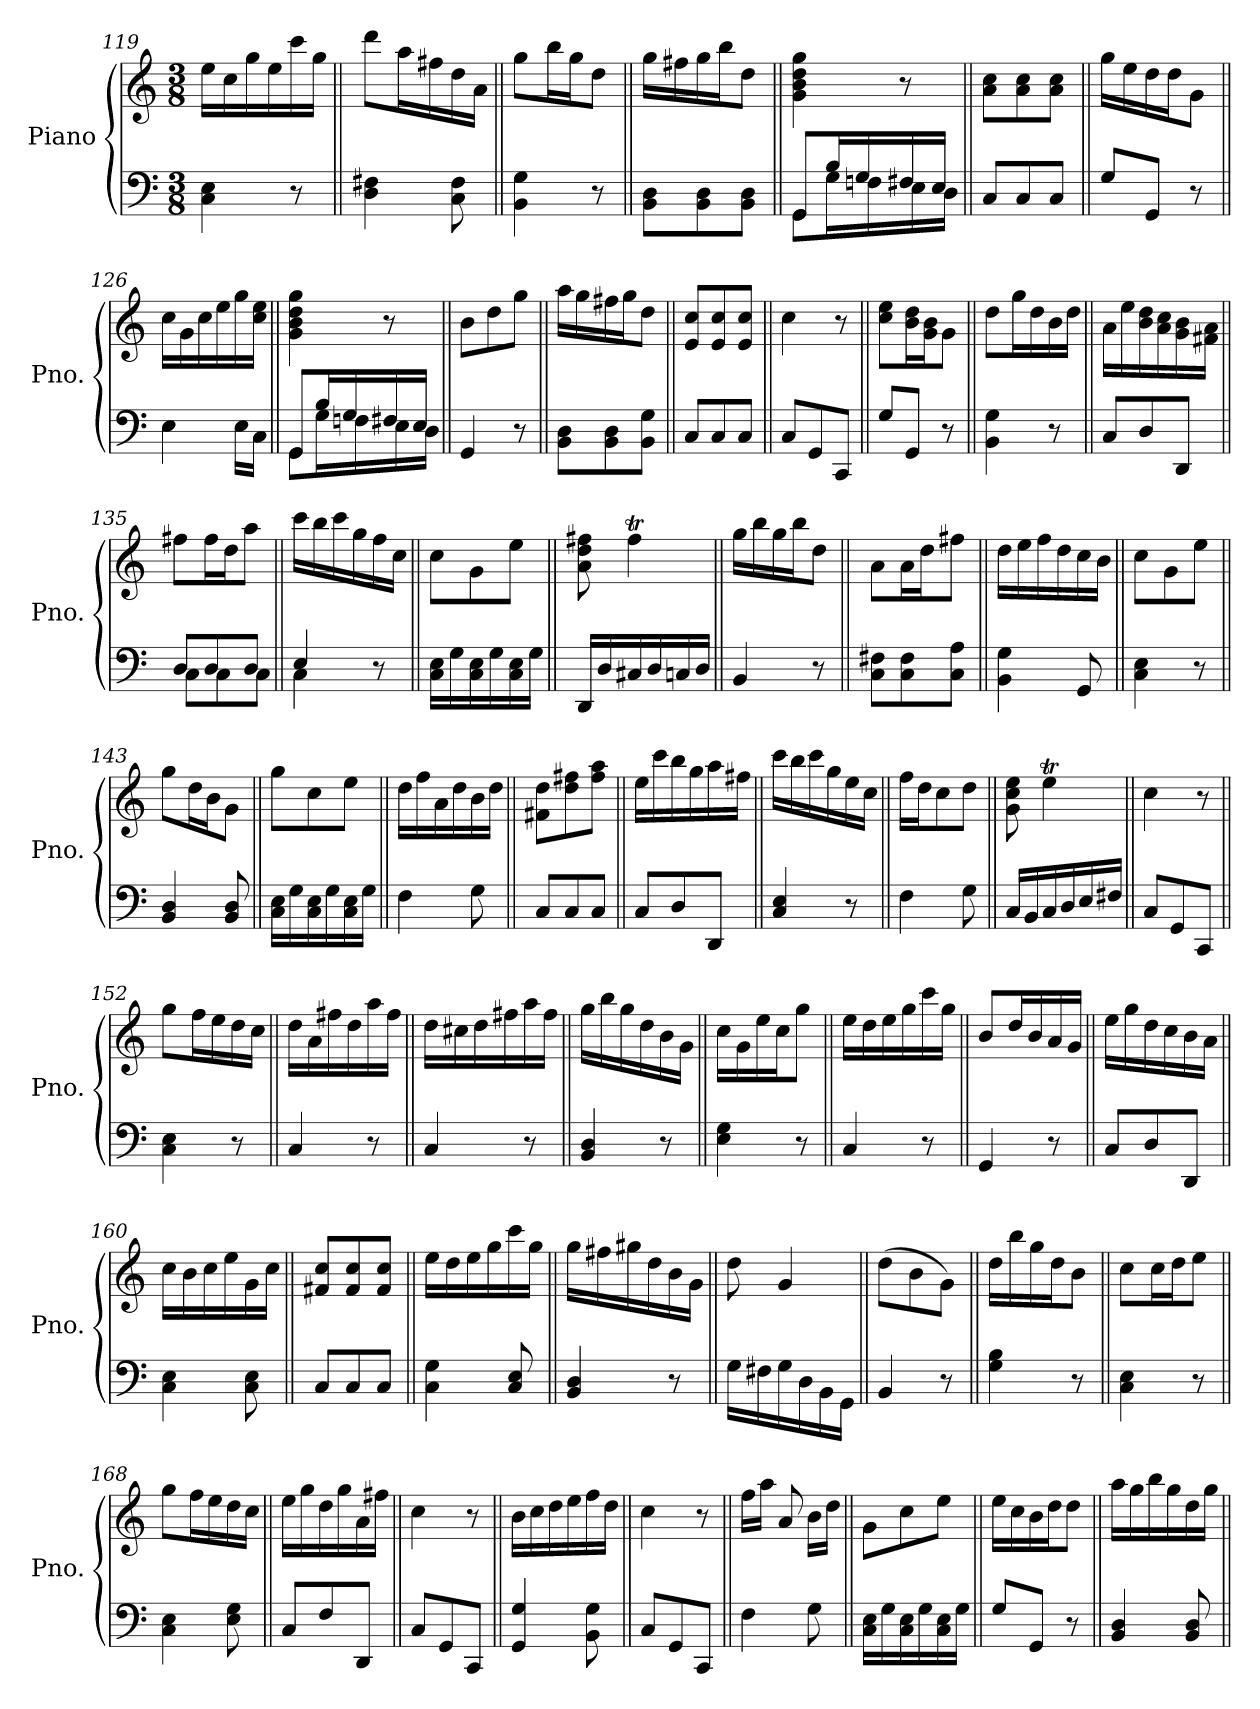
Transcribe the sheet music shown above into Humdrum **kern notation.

**kern	**kern
*part1	*part1
*staff2	*staff1
*I"Piano	*
*I'Pno.	*
*clefF4	*clefG2
*k[]	*k[]
*M3/8	*M3/8
=119	=119
4C\ 4E\	16ee\LL
.	16cc\
.	16gg\
.	16ee\
8r	16ccc\
.	16gg\JJ
=120||	=120||
4D\ 4F#X\	8ddd\L
.	16aa\L
.	16ff#X\
8C\ 8F#\	16dd\
.	16a\JJ
=121||	=121||
4BB\ 4G\	8gg\L
.	16bb\L
.	16gg\J
8r	8dd\J
=122||	=122||
8BB\ 8D\L	16gg\LL
.	16ff#X\
8BB\ 8D\	16gg\
.	16bb\J
8BB\ 8D\J	8dd\J
=123||	=123||
*^	*
8GG/L	8GG\L	4g\ 4b\ 4dd\ 4gg\
16B/L	16G\L	.
16G/	16Fn\	.
16F#X/	16E\	8r
16E/JJ	16D\JJ	.
*v	*v	*
=124||	=124||
8C/L	8a\ 8cc\L
8C/	8a\ 8cc\
8C/J	8a\ 8cc\J
=125||	=125||
8G\L	16gg\LL
.	16ee\
8GG/J	16dd\
.	16dd\J
8r	8g\J
=126||	=126||
4E\	16cc\LL
.	16g\
.	16cc\
.	16ee\
16E\LL	16gg\
16C\JJ	16cc\ 16ee\JJ
=127||	=127||
*^	*
8GG/L	8GG\L	4g\ 4b\ 4dd\ 4gg\
16B/L	16G\L	.
16G/	16Fn\	.
16F#X/	16E\	8r
16E/JJ	16D\JJ	.
*v	*v	*
=128||	=128||
4GG/	8b\L
.	8dd\
8r	8gg\J
=129||	=129||
8BB\ 8D\L	16aa\LL
.	16gg\
8BB\ 8D\	16ff#X\
.	16gg\J
8BB\ 8G\J	8dd\J
=130||	=130||
8C/L	8e/ 8cc/L
8C/	8e/ 8cc/
8C/J	8e/ 8cc/J
=131||	=131||
8C/L	4cc\
8GG/	.
8CC/J	8r
=132||	=132||
8G\L	8cc\ 8ee\L
8GG/J	16b\ 16dd\L
.	16g\ 16b\J
8r	8g\J
=133||	=133||
4BB\ 4G\	8dd\L
.	16gg\L
.	16dd\
8r	16b\
.	16dd\JJ
=134||	=134||
8C/L	16a\LL
.	16ee\
8D/	16b\ 16dd\
.	16a\ 16cc\
8DD/J	16g\ 16b\
.	16f#X\ 16a\JJ
=135||	=135||
*^	*
8D/L	8C\L	8ff#X\L
8D/	8C\	16ff#\L
.	.	16dd\J
8D/J	8C\J	8aa\J
=136||	=136||	=136||
4E/	4C\	16ccc\LL
.	.	16bb\
.	.	16ccc\
.	.	16gg\
8r	8ryy	16ff\
.	.	16cc\JJ
*v	*v	*
=137||	=137||
16C\ 16E\LL	8cc\L
16G\	.
16C\ 16E\	8g\
16G\	.
16C\ 16E\	8ee\J
16G\JJ	.
=138||	=138||
16DD/LL	8a\ 8dd\ 8ff#X\
16D/	.
16C#X/	4ff#t\
16D/	.
16Cn/	.
16D/JJ	.
=139||	=139||
4BB/	16gg\LL
.	16bb\
.	16gg\
.	16bb\J
8r	8dd\J
=140||	=140||
8C\ 8F#X\L	8a\L
8C\ 8F#\	16a\L
.	16dd\J
8C\ 8A\J	8ff#X\J
=141||	=141||
4BB\ 4G\	16dd\LL
.	16ee\
.	16ff\
.	16dd\
8GG/	16cc\
.	16b\JJ
=142||	=142||
4C\ 4E\	8cc\L
.	8g\
8r	8ee\J
=143||	=143||
4BB/ 4D/	8gg\L
.	16dd\L
.	16b\J
8BB/ 8D/	8g\J
=144||	=144||
16C\ 16E\LL	8gg\L
16G\	.
16C\ 16E\	8cc\
16G\	.
16C\ 16E\	8ee\J
16G\JJ	.
=145||	=145||
4F\	16dd\LL
.	16ff\
.	16a\
.	16dd\
8G\	16b\
.	16dd\JJ
=146||	=146||
8C/L	8f#X\ 8dd\L
8C/	8dd\ 8ff#X\
8C/J	8ff#\ 8aa\J
=147||	=147||
8C/L	16ee\LL
.	16ccc\
8D/	16bb\
.	16gg\
8DD/J	16aa\
.	16ff#X\JJ
=148||	=148||
4C/ 4E/	16ccc\LL
.	16bb\
.	16ccc\
.	16gg\
8r	16ee\
.	16cc\JJ
=149||	=149||
4F\	16ff\LL
.	16dd\J
.	8cc\
8G\	8dd\J
=150||	=150||
16C/LL	8g\ 8cc\ 8ee\
16BB/	.
16C/	4eet\
16D/	.
16E/	.
16F#X/JJ	.
=151||	=151||
8C/L	4cc\
8GG/	.
8CC/J	8r
=152||	=152||
4C\ 4E\	8gg\L
.	16ff\L
.	16ee\
8r	16dd\
.	16cc\JJ
=153||	=153||
4C/	16dd\LL
.	16a\
.	16ff#X\
.	16dd\
8r	16aa\
.	16ff#\JJ
=154||	=154||
4C/	16dd\LL
.	16cc#X\
.	16dd\
.	16ff#X\
8r	16aa\
.	16ff#\JJ
=155||	=155||
4BB/ 4D/	16gg\LL
.	16bb\
.	16gg\
.	16dd\
8r	16b\
.	16g\JJ
=156||	=156||
4E\ 4G\	16cc\LL
.	16g\
.	16ee\
.	16cc\J
8r	8gg\J
=157||	=157||
4C/	16ee\LL
.	16dd\
.	16ee\
.	16gg\
8r	16ccc\
.	16gg\JJ
=158||	=158||
4GG/	8b/L
.	16dd/L
.	16b/
8r	16a/
.	16g/JJ
=159||	=159||
8C/L	16ee\LL
.	16gg\
8D/	16dd\
.	16cc\
8DD/J	16b\
.	16a\JJ
=160||	=160||
4C\ 4E\	16cc\LL
.	16b\
.	16cc\
.	16ee\
8C\ 8E\	16g\
.	16cc\JJ
=161||	=161||
8C/L	8f#X/ 8cc/L
8C/	8f#/ 8cc/
8C/J	8f#/ 8cc/J
=162||	=162||
4C\ 4G\	16ee\LL
.	16dd\
.	16ee\
.	16gg\
8C/ 8E/	16ccc\
.	16gg\JJ
=163||	=163||
4BB/ 4D/	16gg\LL
.	16ff#X\
.	16gg#X\
.	16dd\
8r	16b\
.	16g\JJ
=164||	=164||
16G\LL	8dd\
16F#X\	.
16G\	4g/
16D\	.
16BB\	.
16GG\JJ	.
=165||	=165||
4BB/	(8dd\L
.	8b\
8r	8g\J)
=166||	=166||
4G\ 4B\	16dd\LL
.	16bb\
.	16gg\
.	16dd\J
8r	8b\J
=167||	=167||
4C\ 4E\	8cc\L
.	16cc\L
.	16dd\J
8r	8ee\J
=168||	=168||
4C\ 4E\	8gg\L
.	16ff\L
.	16ee\
8E\ 8G\	16dd\
.	16cc\JJ
=169||	=169||
8C/L	16ee\LL
.	16gg\
8F/	16dd\
.	16gg\
8DD/J	16a\
.	16ff#X\JJ
=170||	=170||
8C/L	4cc\
8GG/	.
8CC/J	8r
=171||	=171||
4GG/ 4G/	16b\LL
.	16cc\
.	16dd\
.	16ee\
8BB\ 8G\	16ff\
.	16dd\JJ
=172||	=172||
8C/L	4cc\
8GG/	.
8CC/J	8r
=173||	=173||
4F\	16ff\LL
.	16aa\JJ
.	8a/
8G\	16b\LL
.	16dd\JJ
=174||	=174||
16C\ 16E\LL	8g\L
16G\	.
16C\ 16E\	8cc\
16G\	.
16C\ 16E\	8ee\J
16G\JJ	.
=175||	=175||
8G\L	16ee\LL
.	16cc\
8GG/J	16b\
.	16dd\J
8r	8dd\J
=176||	=176||
4BB/ 4D/	16aa\LL
.	16gg\
.	16bb\
.	16gg\
8BB/ 8D/	16dd\
.	16gg\JJ
=||	=||
*-	*-
